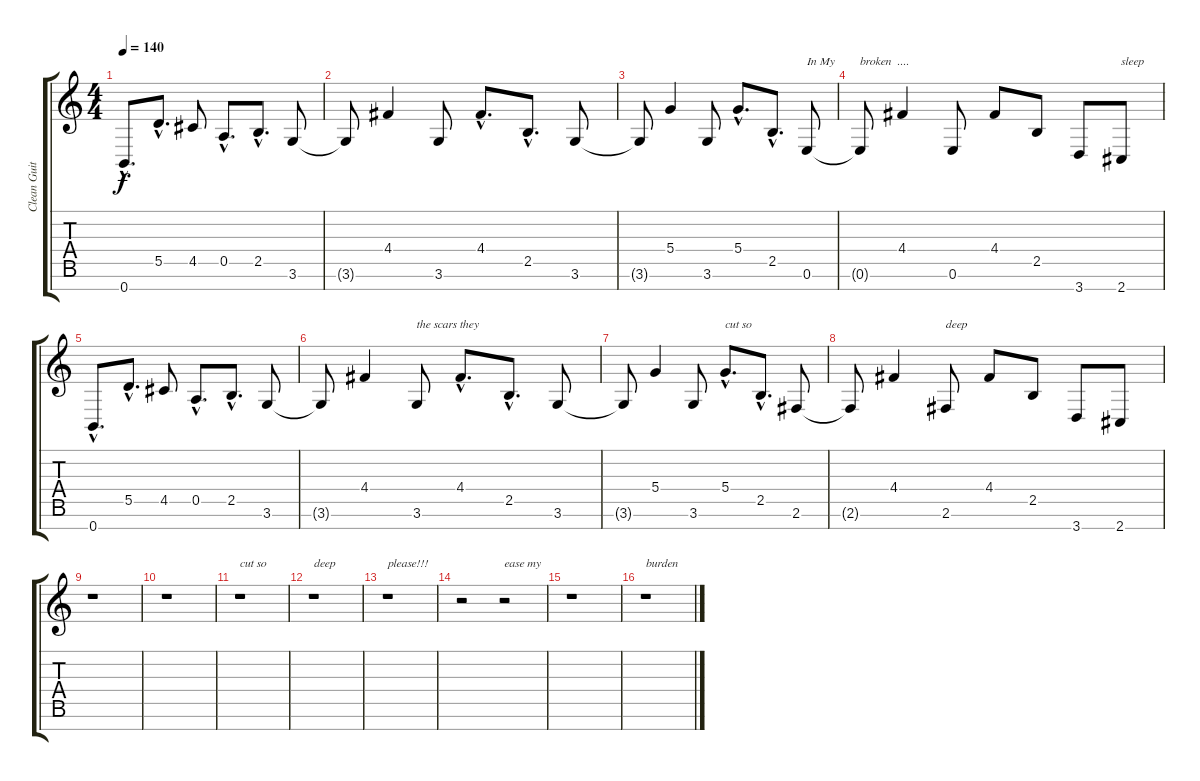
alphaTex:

\track ("Clean Guitar" "Clean Guit") {instrument electricguitarclean}
\staff {score tabs}
\tuning (E4 B3 G3 D3 A2 E2 B1) {hide}
\ts (4 4)
\tempo 140
\clef g2
\ks c
0.7{hac}.8{d dy f} 5.5{hac}.8{d} 4.5.8 0.5{hac}.8{d} 2.5{hac}.8{d} 3.6.8 |
3.6{t}.8 4.4.4 3.6.8 4.4{hac}.8{d} 2.5{hac}.8{d} 3.6.8 |
3.6{t}.8 5.4.4 3.6.8 5.4{hac}.8{d} 2.5{hac}.8{d} 0.6.8{txt "In My"} |
0.6{t}.8{txt "broken  ...."} 4.4.4 0.6.8 4.4.8 2.5.8 3.7.8 2.7.8{txt "sleep"} |
0.7{hac}.8{d} 5.5{hac}.8{d} 4.5.8 0.5{hac}.8{d} 2.5{hac}.8{d} 3.6.8 |
3.6{t}.8 4.4.4 3.6.8{txt "the scars they"} 4.4{hac}.8{d} 2.5{hac}.8{d} 3.6.8 |
3.6{t}.8 5.4.4 3.6.8 5.4{hac}.8{d txt "cut so"} 2.5{hac}.8{d} 2.6.8 |
2.6{t}.8 4.4.4 2.6.8{txt "deep"} 4.4.8 2.5.8 3.7.8 2.7.8 |
r.1 |
r.1 |
r.1{txt "cut so"} |
r.1{txt "deep"} |
r.1{txt "please!!!"} |
r.2 r.2{txt "ease my"} |
r.1 |
r.1{txt "burden"}
